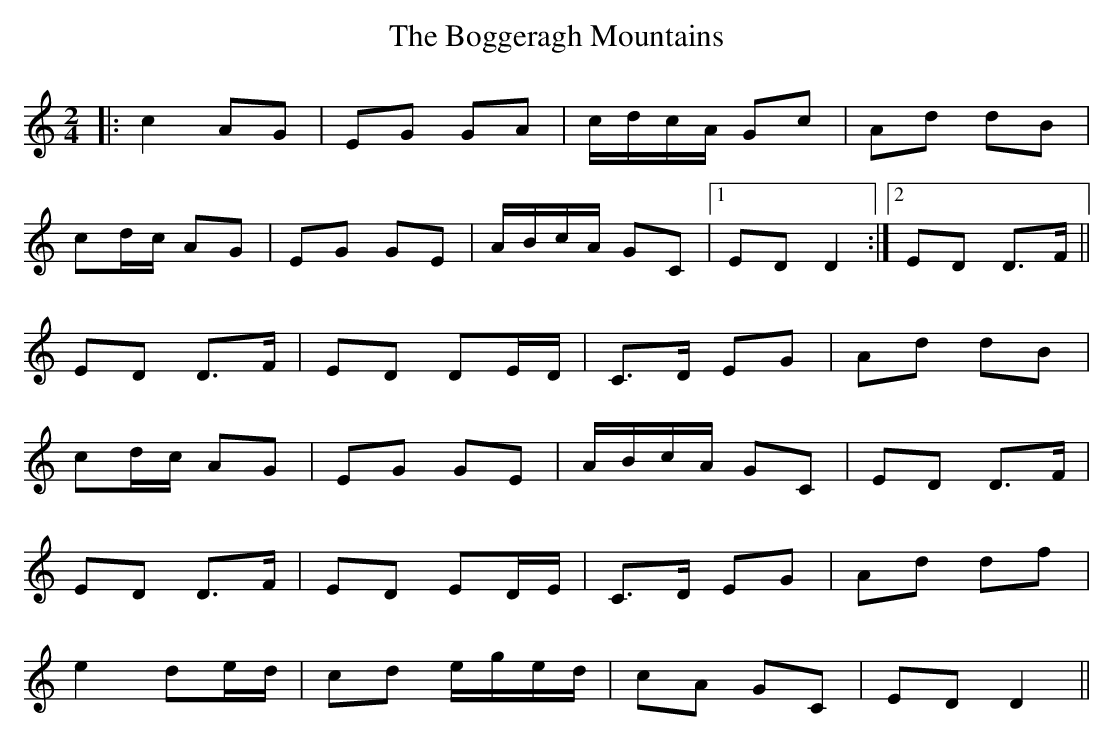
X:1
T: The Boggeragh Mountains
M: 2/4
L: 1/8
K: Cmaj
|:c2 AG|EG GA|c/d/c/A/ Gc|Ad dB|
cd/c/ AG|EG GE|A/B/c/A/ GC|1 ED D2:|2 ED D>F||
ED D>F|ED DE/D/|C>D EG|Ad dB|
cd/c/ AG|EG GE|A/B/c/A/ GC|ED D>F|
ED D>F|ED ED/E/|C>D EG|Ad df|
e2 de/d/|cd e/g/e/d/|cA GC|ED D2||
